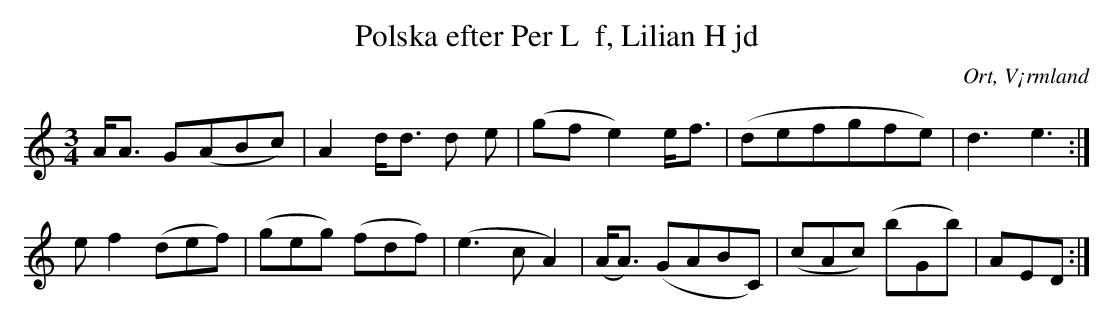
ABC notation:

X:1
T:Polska efter Per L  f, Lilian H jd
O:Ort, V¡rmland
M:3/4
L:1/8
K:C
A<A G(ABc)| A2 d<d d e | (gfe2) e<f | (defgfe) | d3 e3 :|
ef2 (def) | (geg) (fdf) | (e2>c2 A2) | (A<A) (GABC) | (cAc) (bGb) | AED :|
